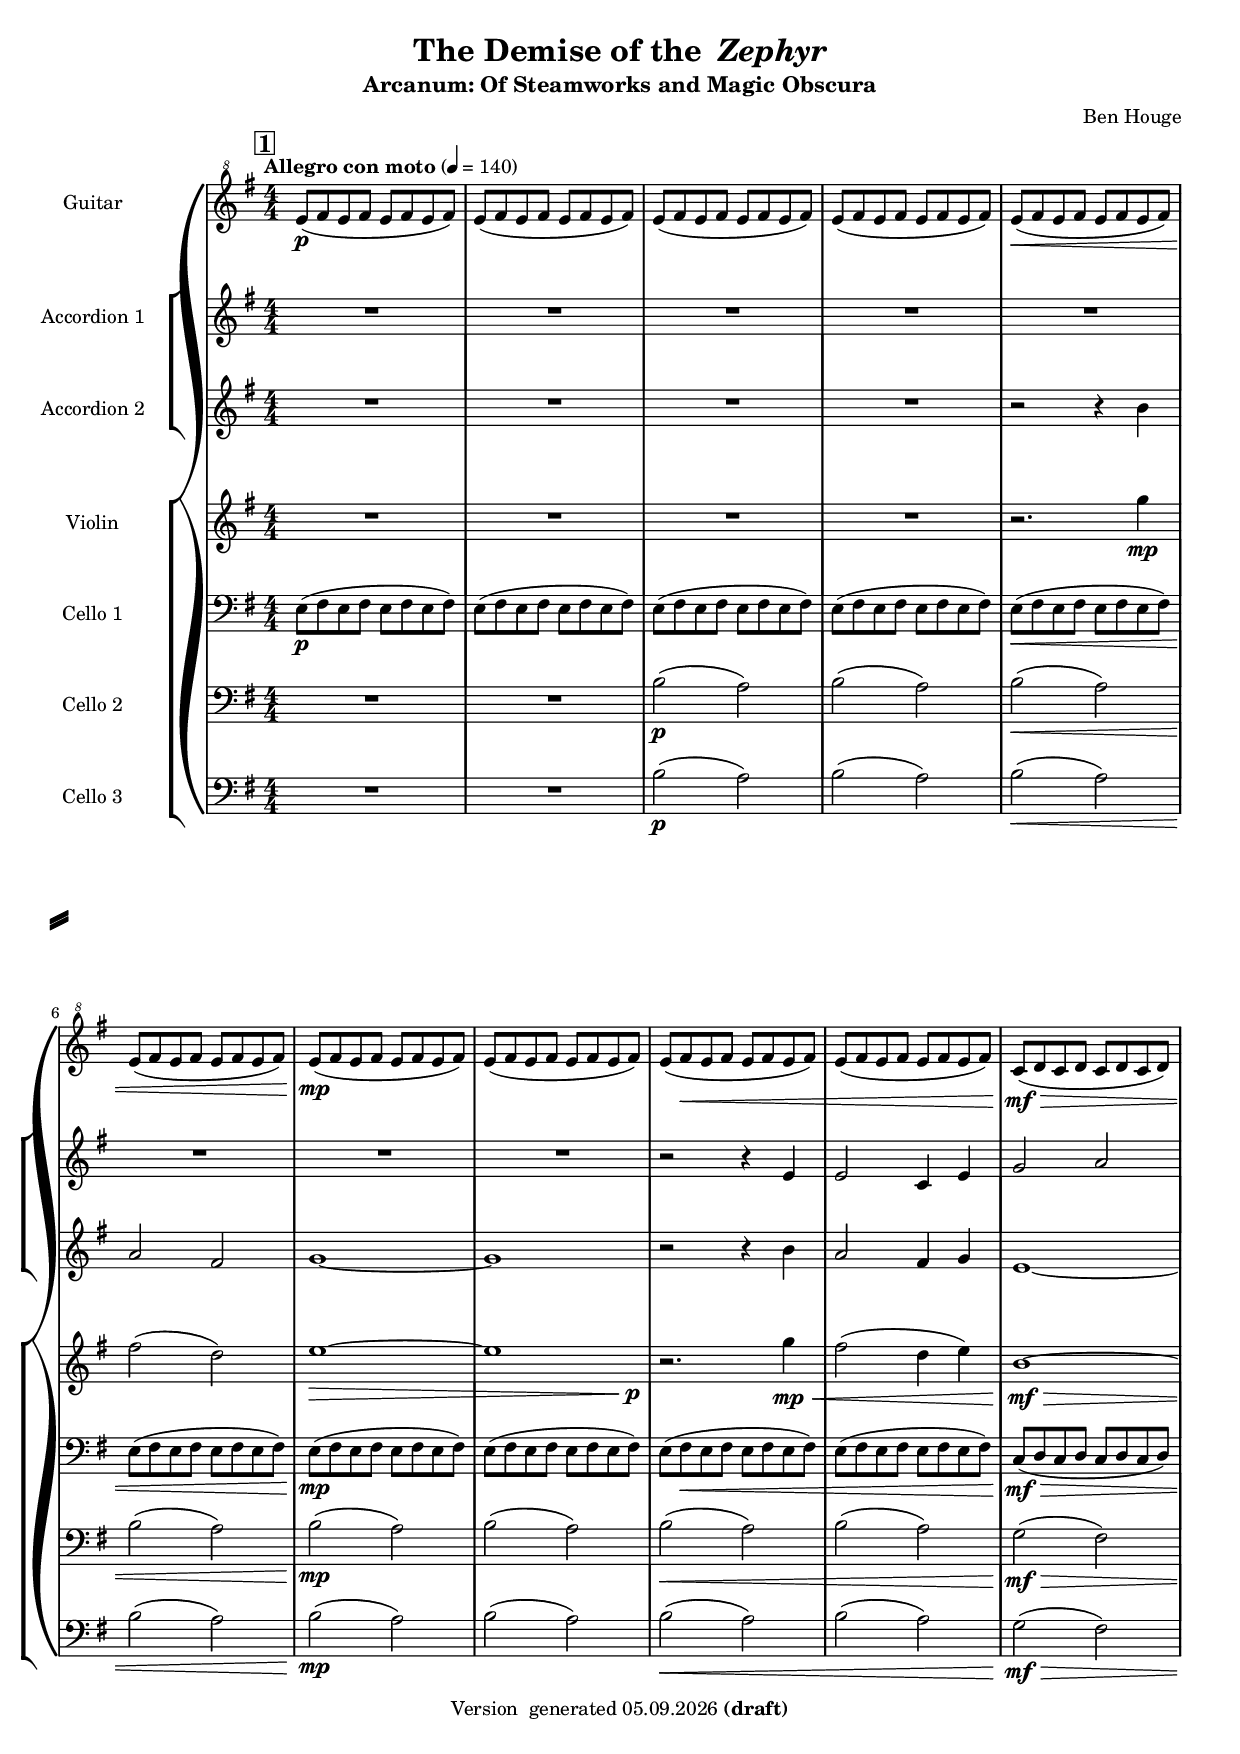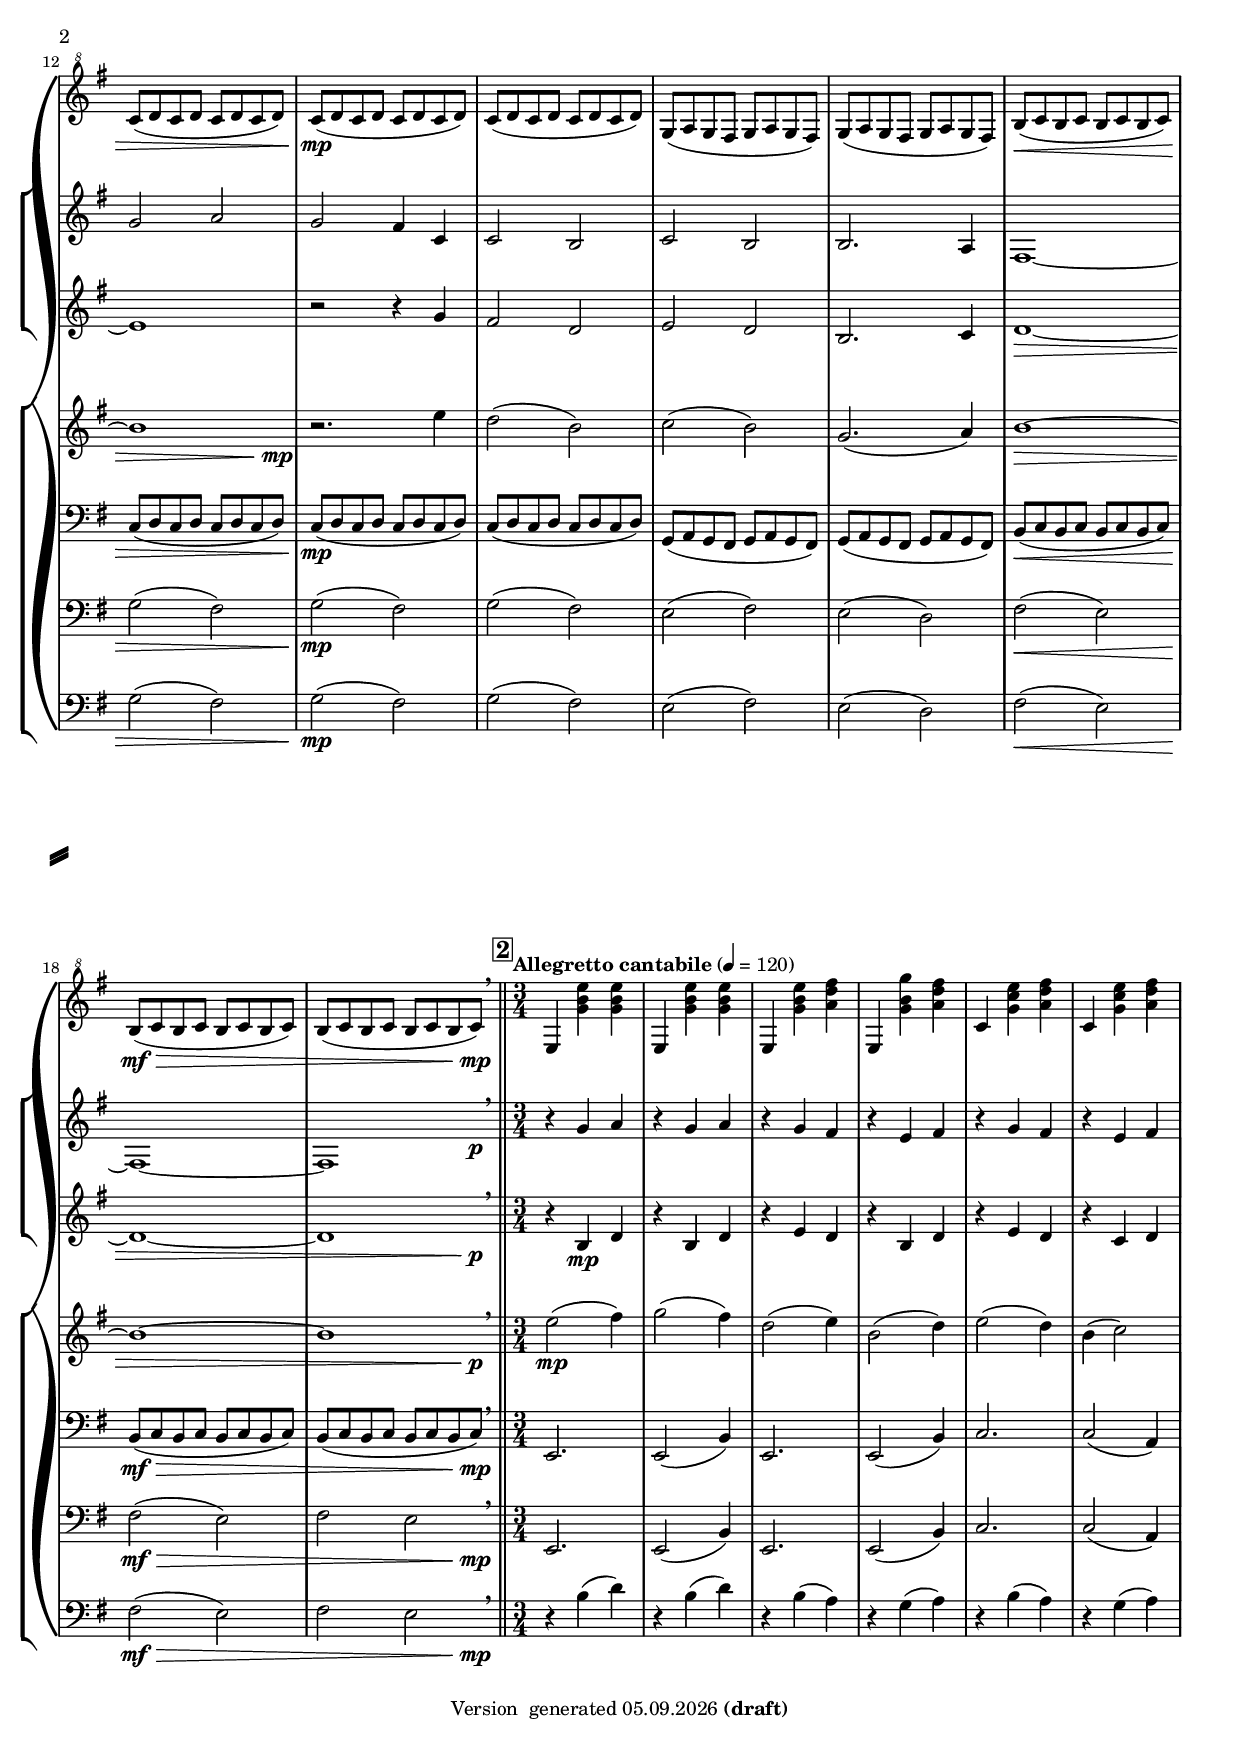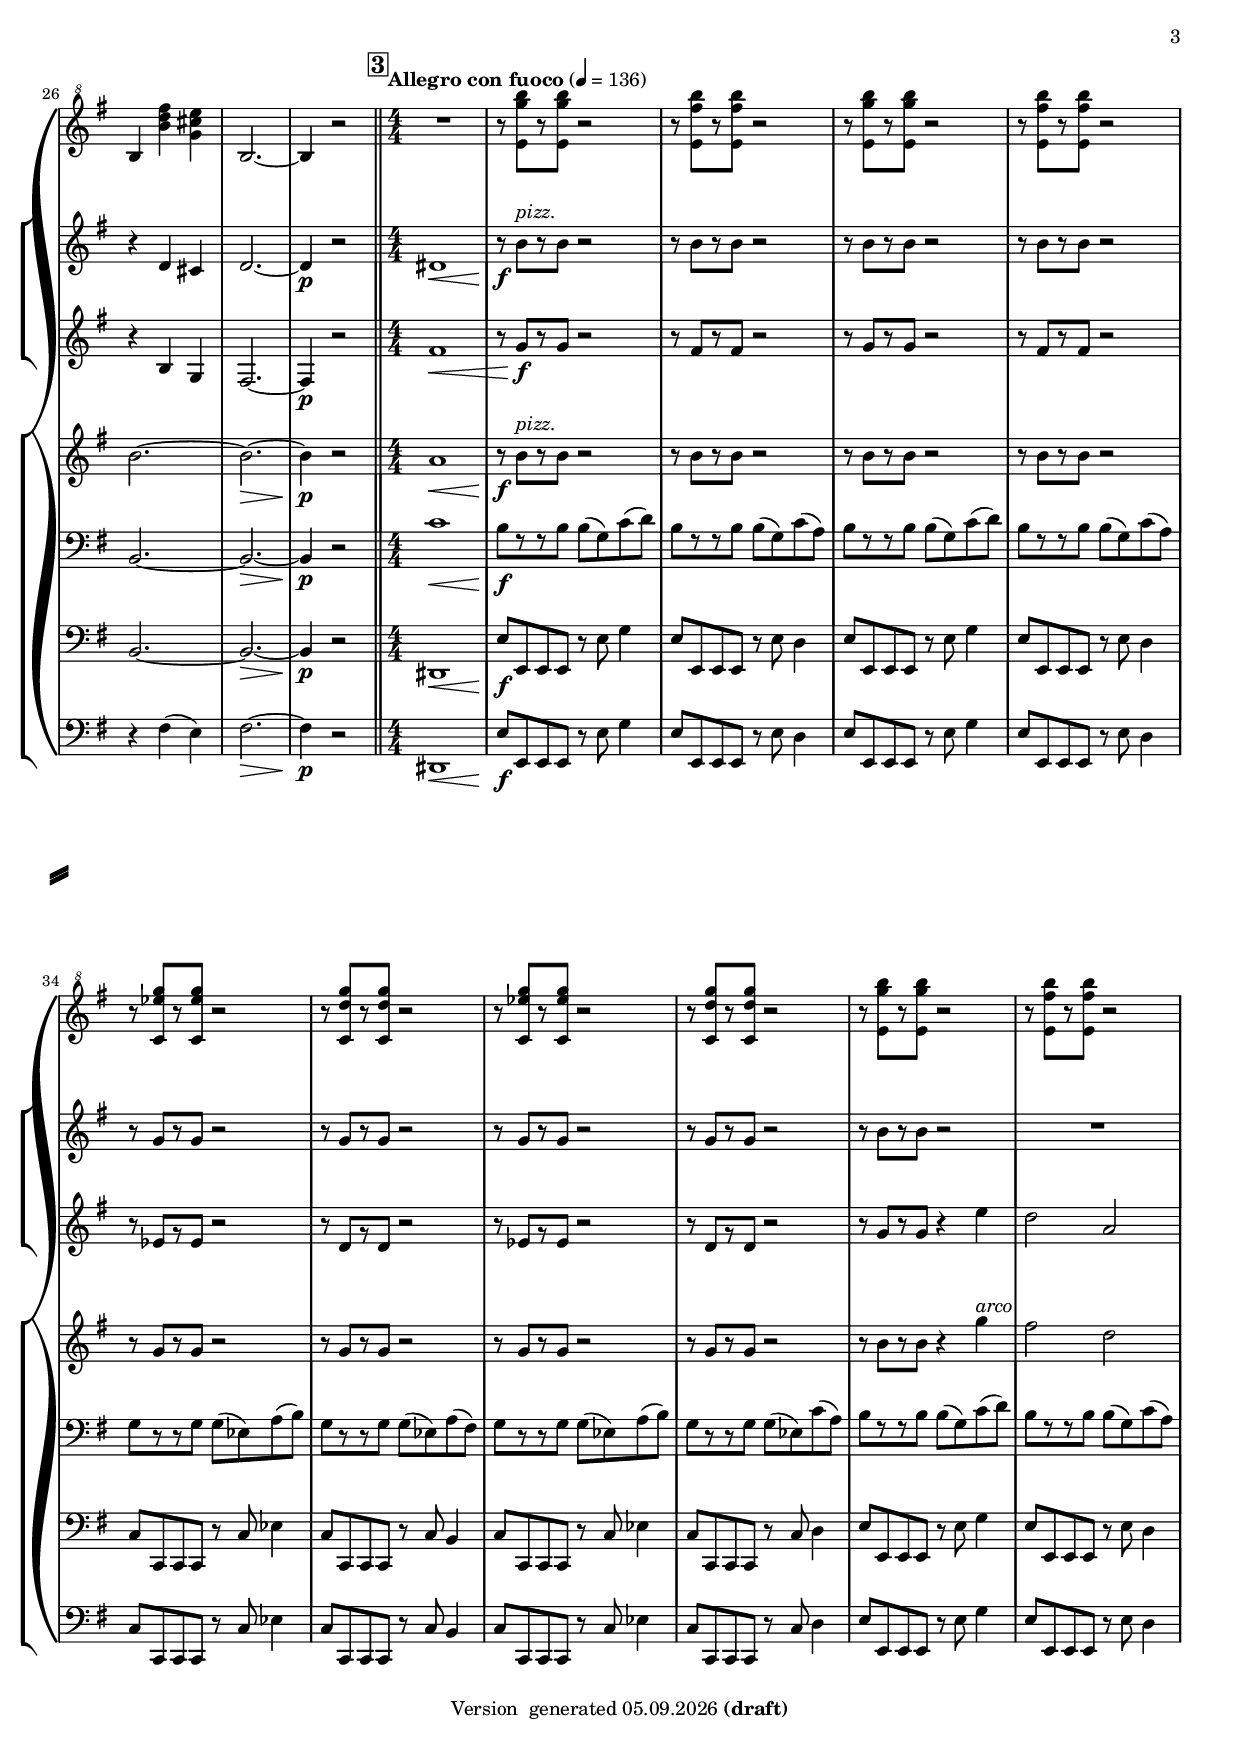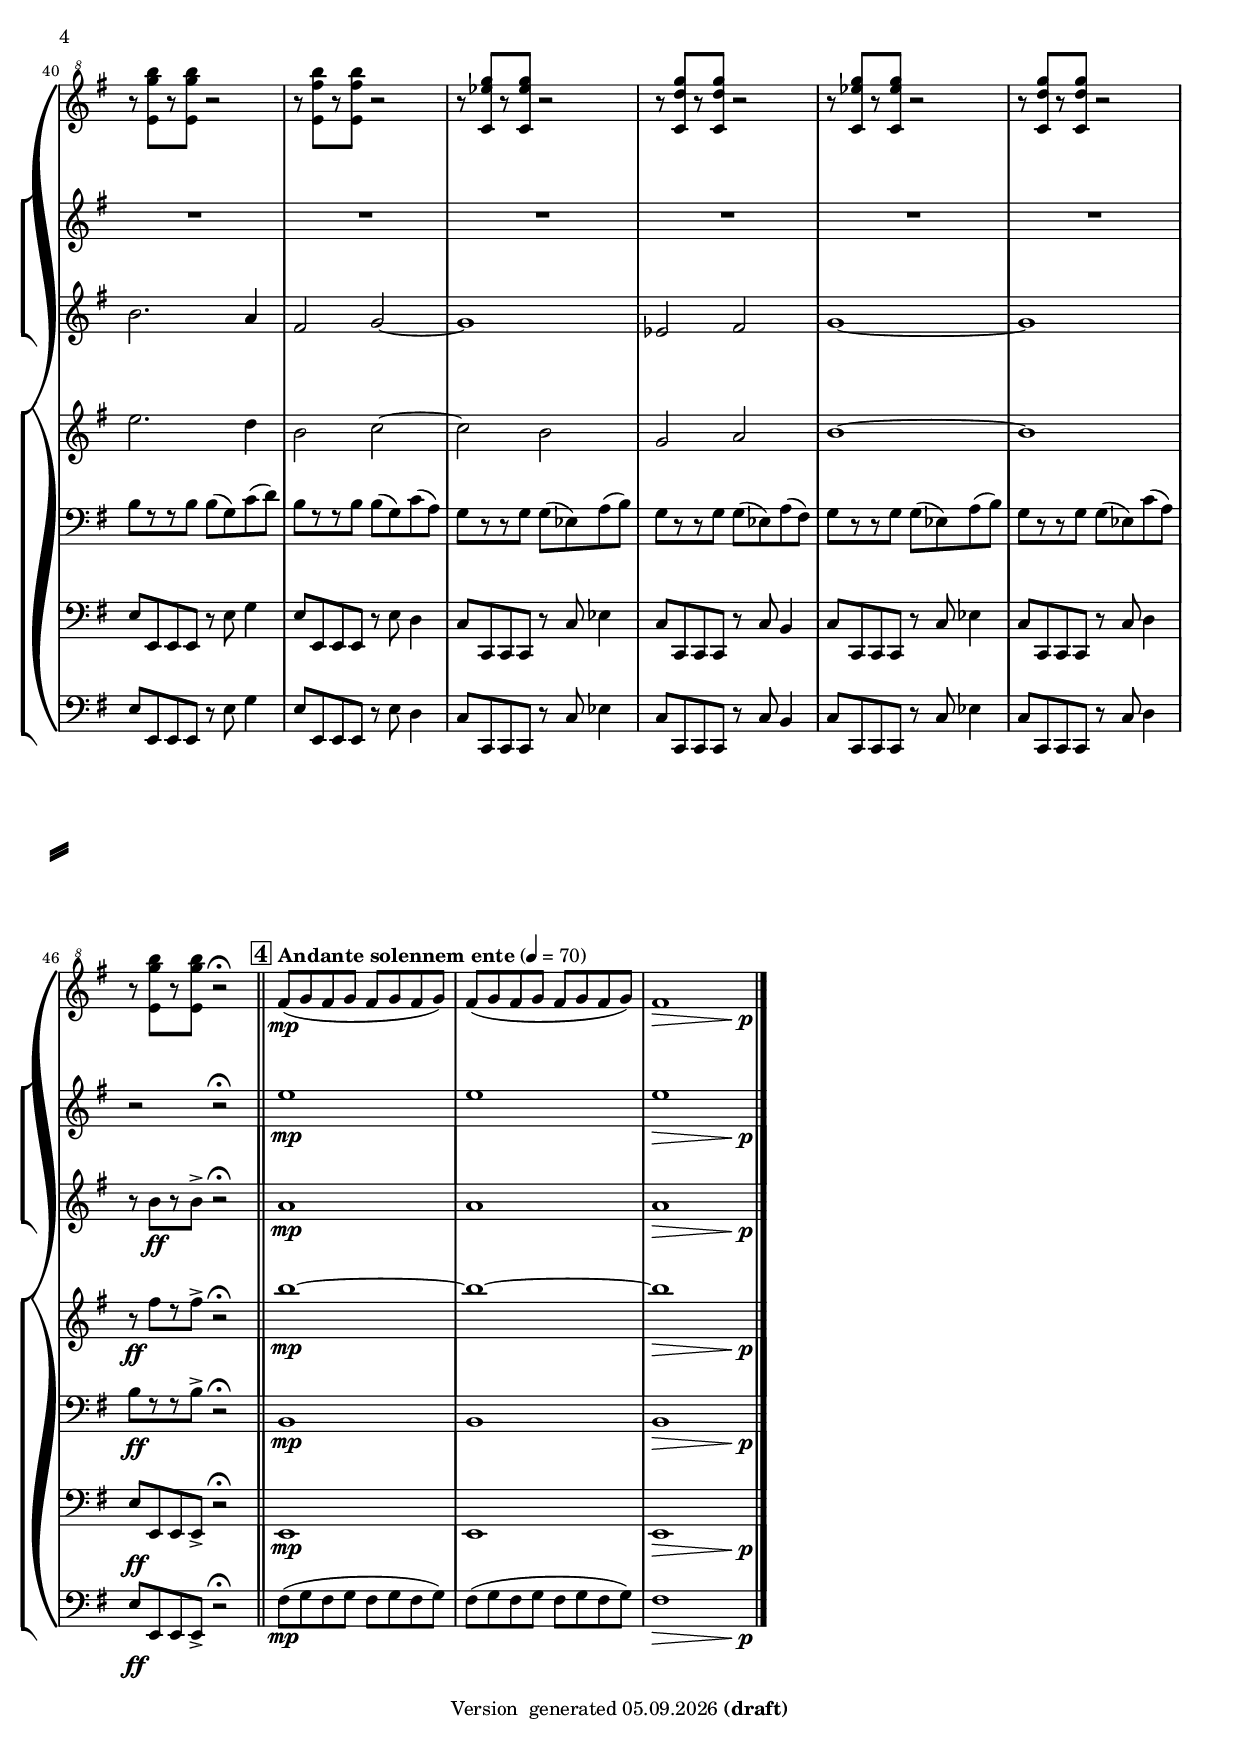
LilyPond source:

\include "src/header.ly"
#(set-global-staff-size 17)
\include "src/settings.ly"
violinOneSolo =  \relative g'' {
  \aTime
  \aKey
  \clef treble
  \tag #'part \tag #'score { \aTempo }

  \tag #'part \tag #'score {\mark \default}

    \compressFullBarRests
    R1*4 

    r2. g4\mp 
    fis2 ( d2 ) 
    e1 \> ~ 
    << e1 {s4 s s s8 s\p} >>  

    r2. g4\mp\<
    fis2 ( d4 e4 ) 
    b1 \mf \> ~ 
    << b1 {s4 s s s8 s\mp} >>  

    r2. e4  
    d2 ( b2 ) 
    c2 ( b2 ) 
    g2. ( a4 ) 

    b1 \> ~ 
    b1 ~  
    << b1 {s4 s s s8 s\p} >> \breathe \bar "||" 
    
  \tag #'part \break
  \tag #'part \tag #'score {\mark \default}

    \bTime
    \bTempo

    e2 \mp ( fis4 ) 
    g2 ( fis4 ) 
    d2 ( e4 ) 
    b2 ( d4 )  

    e2 ( d4 ) 
    b4 ( c2 ) 
    b2. ~ 
    b2. \> ~ 
    b4 \p r2 \bar "||"

  \tag #'part \break
  \tag #'part \tag #'score {\mark \default}

    \aTime
    \cTempo

    a1 \< 
    \once \override DynamicLineSpanner #'outside-staff-padding = #2
    r8 \f b8 ^\markup{ \italic {pizz.} } [ r8 b8 ] r2 
    r8 b8 [ r8 b8 ] r2 
    r8 b8 [ r8 b8 ] r2  
    r8 b8 [ r8 b8 ] r2 
    r8 g8 [ r8 g8 ] r2 
    r8 g8 [ r8 g8 ] r2 
    r8 g8 [ r8 g8 ] r2  
    r8 g8 [ r8 g8 ] r2 
    r8 b8 [ r8 b8 ] r4 g'4 ^\markup{ \italic {arco} } 
    fis2 d2 
    e2. d4  
    b2 c2 ~ 
    c2 b2 
    g2 a2 
    b1 ~ 
    b1  
    r8 \ff fis'8 [ r8 fis8 -> ] r2 ^\fermata \bar "||"
     
  \tag #'part \tag #'score {\mark \default}

    \dTempo

    b1 \mp ~ 
    b1 ~ 
    \once \override Hairpin #'minimum-length = #10
    << {b1} {s4\> s s s4\p} >> \bar "|."
}

guitarOneSolo =  \relative e'' {
  \aTime
  \aKey
  \clef "treble^8"
  \tag #'part \tag #'score { \aTempo }

  \tag #'part \tag #'score {\mark \default}

    e8 \p ( [ fis8 e8 fis8 ] e8 [ fis8 e8 fis8 ) ] 
    e8 ( [ fis8 e8 fis8 ] e8 [ fis8 e8 fis8 ) ] 
    e8 ( [ fis8 e8 fis8 ] e8 [ fis8 e8 fis8 ) ]  
    e8 ( [ fis8 e8 fis8 ] e8 [ fis8 e8 fis8 ) ] 

    e8 \< ( [ fis8 e8 fis8 ] e8 [ fis8 e8 fis8 ) ] 
    e8 ( [ fis8 e8 fis8 ] e8 [ fis8 e8 fis8 ) ]  
    e8 \mp ( [ fis8 e8 fis8 ] e8 [ fis8 e8 fis8 ) ] 
    e8 ( [ fis8 e8 fis8 ] e8 [ fis8 e8 fis8 ) ] 

    e8 ( [ fis8 \< e8 fis8 ] e8 [ fis8 e8 fis8 ) ]  
    e8 ( [ fis8 e8 fis8 ] e8 [ fis8 e8 fis8 ) ] 
    c8 \mf\> ( [ d8 c8 d8 ] c8 [ d8 c8 d8 ) ] 
    c8 ( [ d8 c8 d8 ] c8 [ d8 c8 d8 ) ]  

    c8 \mp ( [ d8 c8 d8 ] c8 [ d8 c8 d8 ) ] 
    c8 ( [ d8 c8 d8 ] c8 [ d8 c8 d8 ) ] 
    g,8 ( [ a8 g8 fis8 ] g8 [ a8 g8 fis8 ) ]  
    g8 ( [ a8 g8 fis8 ] g8 [ a8 g8 fis8 ) ] 
    b8 \< ( [ c8 b8 c8 ] b8 [ c8 b8 c8 ) ] 
    b8 \mf\> ( [ c8 b8 c8 ] b8 [ c8 b8 c8 ) ]  
    b8 ( [ c8 b8 c8 ] b8 [ c8 b8 c8\mp ) ] \breathe \bar "||" 
    
  \tag #'part \break
  \tag #'part \tag #'score {\mark \default}

    \bTime
    \bTempo

    e,4 <g' b e>4 <g b e>4
    e,4 <g' b e>4 <g b e>4
    e,4 <g' b e>4 <a d fis>4
    e,4 <g' b g'>4 <a d fis>4

    c,4 <g' c e>4 <a d fis>4
    c,4 <g' c e>4 <a d fis>4
    b,4 <b' d fis>4 <g cis e>4
    b,2.~
    b4 r2

  \tag #'part \break
  \tag #'part \tag #'score {\mark \default}

    \aTime
    \cTempo

    R1

    r8 <e g' b>8 [ r8 <e g' b>8 ] r2 | % 31
    r8 <e fis' b>8 [ r8 <e fis' b>8 ] r2  | % 32
    r8 <e g' b>8 [ r8 <e g' b>8 ] r2 | % 33
    r8 <e fis' b>8 [ r8 <e fis' b>8 ] r2 | % 34
    r8 <c es' g>8 [ r8 <c es' g>8 ] r2 | % 35
    r8 <c d' g>8 [ r8 <c d' g>8 ] r2 | % 36
    r8 <c es' g>8 [ r8 <c es' g>8 ] r2  | % 37
    r8 <c d' g>8 [ r8 <c d' g>8 ] r2 | % 38
    r8 <e g' b>8 [ r8 <e g' b>8 ] r2 | % 39
    r8 <e fis' b>8 [ r8 <e fis' b>8 ] r2 | \barNumberCheck #40
    r8 <e g' b>8 [ r8 <e g' b>8 ] r2 | % 41
    r8 <e fis' b>8 [ r8 <e fis' b>8 ] r2 | % 42
    r8 <c es' g>8 [ r8 <c es' g>8 ] r2  | % 43
    r8 <c d' g>8 [ r8 <c d' g>8 ] r2 | % 44
    r8 <c es' g>8 [ r8 <c es' g>8 ] r2 | % 45
    r8 <c d' g>8 [ r8 <c d' g>8 ] r2 | % 46
    r8 <e g' b>8 [ r8 <e g' b>8 ] r2 \fermata \bar "||"

  \tag #'part \tag #'score {\mark \default}

    \dTempo

    fis8 \mp ( [ g8 fis8 g8 ] fis8 [ g8 fis8 g8 ) ] | % 48
    fis8 ( [ g8 fis8 g8 ] fis8 [ g8 fis8 g8 ) ] | % 49
    \once \override Hairpin #'minimum-length = #10
    << {fis1} {s4\> s s s4\p} >> \bar "|."
}

accordionOneSolo =  \relative e' {
  \aTime
  \aKey
  \clef treble
  \tag #'part \tag #'score { \aTempo }

  \tag #'part \tag #'score {\mark \default}

    \compressFullBarRests
    R1*8

    r2 r4 e4 | \barNumberCheck #10
    e2 c4 e4 | % 11
    g2 a2 | % 12
    g2 a2 | % 13

    g2 fis4 c4 | % 14
    c2 b2 | % 15
    c2 b2  | % 16
    b2. a4 | % 17

    fis1 ~ | % 18
    fis1 ~ | % 19
    << fis1 {s4 s s s8 s\p} >> \breathe \bar "||" 

%  \tag #'part \break
  \tag #'part \tag #'score {\mark \default}

    \bTime
    \bTempo

    r4 g'4 a4 | % 21
    r4 g4 a4 | % 22
    r4 g4 fis4  | % 23
    r4 e4 fis4 | % 24
    r4 g4 fis4 | % 25
    r4 e4 fis4 | % 26
    r4 d4 cis4 | % 27
    d2. ~ | % 28
    d4\p r2 \bar "||" | % 29

%  \tag #'part \break
  \tag #'part \tag #'score {\mark \default}

    \aTime
    \cTempo

    dis1 \< 
    \once \override DynamicLineSpanner #'outside-staff-padding = #2
    r8 \f b'8 ^\markup{ \italic {pizz.} } [ r8 b8 ] r2 
    r8 b8 [ r8 b8 ] r2 
    r8 b8 [ r8 b8 ] r2  
    r8 b8 [ r8 b8 ] r2 
    r8 g8 [ r8 g8 ] r2 
    r8 g8 [ r8 g8 ] r2 
    r8 g8 [ r8 g8 ] r2  
    r8 g8 [ r8 g8 ] r2 
    r8 b8 [ r8 b8 ] r2

    R1*7

    r2 r2 \fermata \bar "||"
     
  \tag #'part \tag #'score {\mark \default}

    \dTempo

    e1 \mp
    e1
    \once \override Hairpin #'minimum-length = #10
    << {e1} {s4\> s s s4\p} >> \bar "|."
}

accordionTwoSolo =  \relative b' {
  \aTime
  \aKey
  \clef treble
  \tag #'part \tag #'score { \aTempo }

  \tag #'part \tag #'score {\mark \default}

    \compressFullBarRests
    R1*4 

    r2 r4 b4 | % 6
    a2 fis2 | % 7
    g1 ~ | % 8
    g1 | % 9

    r2 r4 b4 | \barNumberCheck #10
    a2 fis4 g4 | % 11
    e1 ~ | % 12
    e1 | % 13

    r2 r4 g4 | % 14
    fis2 d2 | % 15
    e2 d2 | % 16
    b2. c4 | % 17

    d1 \> ~ 
    d1 ~  
    << d1 {s4 s s s8 s\p} >> \breathe \bar "||" 

%  \tag #'part \break
  \tag #'part \tag #'score {\mark \default}

    \bTime
    \bTempo

    r4 b4\mp d4 | % 22
    r4 b4 d4 | % 22
    r4 e4 d4 | % 23
    r4 b4 d4 | % 24
    r4 e4 d4 | % 25
    r4 c4 d4 | % 26
    r4 b4 g4 | % 27
    fis2. ~ | % 28
    fis4 \p r2 \bar "||" | % 29

%  \tag #'part \break
  \tag #'part \tag #'score {\mark \default}

    \aTime
    \cTempo

    fis'1 \<
    \once \override DynamicLineSpanner #'outside-staff-padding = #2
    r8 g8\f [ r8 g8 ] r2 | % 31
    r8 fis8 [ r8 fis8 ] r2 | % 32
    r8 g8 [ r8 g8 ] r2 | % 33
    r8 fis8 [ r8 fis8 ] r2 | % 34
    r8 es8 [ r8 es8 ] r2 | % 35
    r8 d8 [ r8 d8 ] r2  | % 36
    r8 es8 [ r8 es8 ] r2 | % 37
    r8 d8 [ r8 d8 ] r2 | % 38
    r8 g8 [ r8 g8 ] r4 e'4 | % 39
    d2 a2 |
    b2. a4 | % 41
    fis2 g2 ~  | % 42
    g1 | % 43
    es2 fis2 | % 44
    g1 ~ | % 45
    g1 | % 46
    r8 b8\ff [ r8 b8-> ] r2 \fermata \bar "||" | % 47
     
  \tag #'part \tag #'score {\mark \default}

    \dTempo

    a1 \mp
    a1
    \once \override Hairpin #'minimum-length = #10
    << {a1} {s4\> s s s4\p} >> \bar "|."
}

celloOneSolo =  \relative e {
  \aTime
  \aKey
  \clef bass
  \tag #'part { \aTempo }

  \tag #'part {\mark \default}

    e8 \p ( [ fis8 e8 fis8 ] e8 [ fis8 e8 fis8 ) ] 
    e8 ( [ fis8 e8 fis8 ] e8 [ fis8 e8 fis8 ) ] 
    e8 ( [ fis8 e8 fis8 ] e8 [ fis8 e8 fis8 ) ]  
    e8 ( [ fis8 e8 fis8 ] e8 [ fis8 e8 fis8 ) ] 

    e8 \< ( [ fis8 e8 fis8 ] e8 [ fis8 e8 fis8 ) ] 
    e8 ( [ fis8 e8 fis8 ] e8 [ fis8 e8 fis8 ) ]  
    e8 \mp ( [ fis8 e8 fis8 ] e8 [ fis8 e8 fis8 ) ] 
    e8 ( [ fis8 e8 fis8 ] e8 [ fis8 e8 fis8 ) ] 

    e8 ( [ fis8 \< e8 fis8 ] e8 [ fis8 e8 fis8 ) ]  
    e8 ( [ fis8 e8 fis8 ] e8 [ fis8 e8 fis8 ) ] 
    c8 \mf\> ( [ d8 c8 d8 ] c8 [ d8 c8 d8 ) ] 
    c8 ( [ d8 c8 d8 ] c8 [ d8 c8 d8 ) ]  

    c8 \mp ( [ d8 c8 d8 ] c8 [ d8 c8 d8 ) ] 
    c8 ( [ d8 c8 d8 ] c8 [ d8 c8 d8 ) ] 
    g,8 ( [ a8 g8 fis8 ] g8 [ a8 g8 fis8 ) ]  
    g8 ( [ a8 g8 fis8 ] g8 [ a8 g8 fis8 ) ] 
    b8 \< ( [ c8 b8 c8 ] b8 [ c8 b8 c8 ) ] 
    b8 \mf\> ( [ c8 b8 c8 ] b8 [ c8 b8 c8 ) ]  
    b8 ( [ c8 b8 c8 ] b8 [ c8 b8 c8\mp ) ] \breathe \bar "||" 

  \tag #'part \break
  \tag #'part {\mark \default}

    \bTime
    \bTempo

    e,2. 
    e2 ( b'4 ) 
    e,2. 
    e2 ( b'4 )  
    c2. 
    c2 ( a4 ) 
    b2. ~ 
    b2. \> ~ 
    b4 \! \p r2 \bar "||"
     
  \tag #'part \break
  \tag #'part {\mark \default}

    \aTime
    \cTempo

    c'1 \< | \barNumberCheck #30

    b8 \f [ r8 r8 b8 ] b8 ( [ g8 ) c8 ( d8 ) ]  | % 31
    b8 [ r8 r8 b8 ] b8 ( [ g8 ) c8 ( a8 ) ] | % 32
    b8 [ r8 r8 b8 ] b8 ( [ g8 ) c8 ( d8 ) ] | % 33
    b8 [ r8 r8 b8 ] b8 ( [ g8 ) c8 ( a8 ) ]  | % 34

  \tag #'part \break

    g8 [ r8 r8 g8 ] g8 ( [ es8 ) a8 ( b8 ) ] | % 35
    g8 [ r8 r8 g8 ] g8 ( [ es8 ) a8 ( fis8 ) ] | % 36
    g8 [ r8 r8 g8 ] g8 ( [ es8 ) a8 ( b8 ) ]  | % 37
    g8 [ r8 r8 g8 ] g8 ( [ es8 ) c'8 ( a8 ) ] | % 38

  \tag #'part \break

    b8 [ r8 r8 b8 ] b8 ( [ g8 ) c8 ( d8 ) ] | % 39
    b8 [ r8 r8 b8 ] b8 ( [ g8 ) c8 ( a8 ) ]  | \barNumberCheck #40
    b8 [ r8 r8 b8 ] b8 ( [ g8 ) c8 ( d8 ) ] | % 41
    b8 [ r8 r8 b8 ] b8 ( [ g8 ) c8 ( a8 ) ] | % 42

    g8 [ r8 r8 g8 ] g8 ( [ es8 ) a8 ( b8 ) ]  | % 43
    g8 [ r8 r8 g8 ] g8 ( [ es8 ) a8 ( fis8 ) ] | % 44
    g8 [ r8 r8 g8 ] g8 ( [ es8 ) a8 ( b8 ) ] | % 45
    g8 [ r8 r8 g8 ] g8 ( [ es8 ) c'8 ( a8 ) ]  | % 46

    b8 \ff [ r8 r8 b8 -> ] r2 \fermata \bar "||"

  \tag #'part {\mark \default}

    \dTempo
    b,1 \mp 
    b1 
    \once \override Hairpin #'minimum-length = #10
    << {b1} {s4\> s s s4\p} >> \bar "|."
}

celloTwoSolo =  \relative b {
  \aTime
  \aKey
  \clef bass
  \tag #'part { \aTempo }

  \tag #'part {\mark \default}

    \compressFullBarRests
    R1*2 
    b2 \p ( a2 ) | % 4
    b2 ( a2 ) | % 5

    b2 \< ( a2 )  | % 6
    b2 ( a2 ) | % 7
    b2 \mp ( a2 ) | % 8
    b2 ( a2 ) | % 9

    b2 \< ( a2 ) | \barNumberCheck #10
    b2 ( a2 )  | % 11
    g2 \mf\> ( fis2 ) | % 12
    g2 ( fis2 ) | % 13

    g2 \mp ( fis2 ) | % 14
    g2 ( fis2 ) | % 15
    e2 ( fis2 )  | % 16
    e2 ( d2 ) | % 17

    fis2 \< ( e2 ) | % 18
    fis2 \mf\> ( e2 ) | % 19
    << {fis2 e2} {s4 s s s8 s\mp} >> \breathe \bar "||" 

  \tag #'part \break
  \tag #'part {\mark \default}

    \bTime
    \bTempo

    e,2. 
    e2 ( b'4 ) 
    e,2. 
    e2 ( b'4 )  
    c2. 
    c2 ( a4 ) 
    b2. ~ 
    b2. \> ~ 
    b4 \! \p r2 \bar "||"

  \tag #'part \break
  \tag #'part {\mark \default}

    \aTime
    \cTempo
    dis,1 \< 
    e'8 \f [ e,8 e8 e8 ] r8 e'8 g4 
    e8 [ e,8 e8 e8 ] r8 e'8 d4  
    e8 [ e,8 e8 e8 ] r8 e'8 g4 
    e8 [ e,8 e8 e8 ] r8 e'8 d4 
    c8 [ c,8 c8 c8 ] r8 c'8 es4  
    c8 [ c,8 c8 c8 ] r8 c'8 b4 
    c8 [ c,8 c8 c8 ] r8 c'8 es4 
    c8 [ c,8 c8 c8 ] r8 c'8 d4  
    e8 [ e,8 e8 e8 ] r8 e'8 g4 
    e8 [ e,8 e8 e8 ] r8 e'8 d4 
    e8 [ e,8 e8 e8 ] r8 e'8 g4  
    e8 [ e,8 e8 e8 ] r8 e'8 d4 
    c8 [ c,8 c8 c8 ] r8 c'8 es4 
    c8 [ c,8 c8 c8 ] r8 c'8 b4  
    c8 [ c,8 c8 c8 ] r8 c'8 es4 
    c8 [ c,8 c8 c8 ] r8 c'8 d4 
    \once \override DynamicLineSpanner #'outside-staff-padding = #2
    e8 \ff [ e,8 e8 e8 -> ] r2 \fermata \bar "||"
     
  \tag #'part {\mark \default}

    \dTempo
    e1 \mp 
    e1 
    \once \override Hairpin #'minimum-length = #10
    << {e1} {s4\> s s s4\p} >> \bar "|."
}

celloThreeSolo =  \relative b {
  \aTime
  \aKey
  \clef bass
  \tag #'part { \aTempo }

  \tag #'part {\mark \default}

    \compressFullBarRests
    R1*2 
    b2 \p ( a2 ) | % 4
    b2 ( a2 ) | % 5

    b2 \< ( a2 )  | % 6
    b2 ( a2 ) | % 7
    b2 \mp ( a2 ) | % 8
    b2 ( a2 ) | % 9

    b2 \< ( a2 ) | \barNumberCheck #10
    b2 ( a2 )  | % 11
    g2 \mf\> ( fis2 ) | % 12
    g2 ( fis2 ) | % 13

    g2 \mp ( fis2 ) | % 14
    g2 ( fis2 ) | % 15
    e2 ( fis2 )  | % 16
    e2 ( d2 ) | % 17

    fis2 \< ( e2 ) | % 18
    fis2 \mf\> ( e2 ) | % 19
    << {fis2 e2} {s4 s s s8 s\mp} >> \breathe \bar "||" 

  \tag #'part \break
  \tag #'part {\mark \default}

    \bTime
    \bTempo

    r4 b'4 ( d4 )  | % 21
    r4 b4 ( d4 ) | % 22
    r4 b4 ( a4 ) | % 23
    r4 g4 ( a4 ) | % 24

    r4 b4 ( a4 ) | % 25
    r4 g4 ( a4 )  | % 26
    r4 fis4 ( e4 ) | % 27
    fis2. \> ~ | % 28
    fis4 \p r2 \bar "||"

  \tag #'part \break
  \tag #'part {\mark \default}

    \aTime
    \cTempo

    dis,1 \< 
    e'8 \f [ e,8 e8 e8 ] r8 e'8 g4 
    e8 [ e,8 e8 e8 ] r8 e'8 d4  
    e8 [ e,8 e8 e8 ] r8 e'8 g4 
    e8 [ e,8 e8 e8 ] r8 e'8 d4 
    c8 [ c,8 c8 c8 ] r8 c'8 es4  
    c8 [ c,8 c8 c8 ] r8 c'8 b4 
    c8 [ c,8 c8 c8 ] r8 c'8 es4 
    c8 [ c,8 c8 c8 ] r8 c'8 d4  
    e8 [ e,8 e8 e8 ] r8 e'8 g4 
    e8 [ e,8 e8 e8 ] r8 e'8 d4 
    e8 [ e,8 e8 e8 ] r8 e'8 g4  
    e8 [ e,8 e8 e8 ] r8 e'8 d4 
    c8 [ c,8 c8 c8 ] r8 c'8 es4 
    c8 [ c,8 c8 c8 ] r8 c'8 b4  
    c8 [ c,8 c8 c8 ] r8 c'8 es4 
    c8 [ c,8 c8 c8 ] r8 c'8 d4 
    \once \override DynamicLineSpanner #'outside-staff-padding = #2
    e8 \ff [ e,8 e8 e8 -> ] r2 \fermata \bar "||"
     
  \tag #'part {\mark \default}

    \dTempo
    fis'8 \mp ( [ g8 fis8 g8 ] fis8 [ g8 fis8 g8 ) ] | % 48
    fis8 ( [ g8 fis8 g8 ] fis8 [ g8 fis8 g8 ) ] | % 49
    \once \override Hairpin #'minimum-length = #10
    << {fis1} {s4\> s s s4\p} >> \bar "|."
}


\score {
  \new Score {
    \set Score.markFormatter = #format-mark-box-numbers
    \new GrandStaff <<
        \new Staff <<
          \set Staff.midiInstrument = "acoustic guitar (nylon)"
          \set Staff.instrumentName = #"Guitar"
          \keepWithTag #'score \guitarOneSolo
        >>

      \new StaffGroup <<
        \new Staff <<
          \set Staff.midiInstrument = "accordion"
          \set Staff.instrumentName = #"Accordion 1"
          \removeWithTag #'part \accordionOneSolo
        >>

        \new Staff <<
          \set Staff.midiInstrument = "accordion"
          \set Staff.instrumentName = #"Accordion 2"
          \removeWithTag #'part \accordionTwoSolo
        >>
      >>

      \new StaffGroup <<
        \new Staff <<
          \set Staff.midiInstrument = "violin"
          \set Staff.instrumentName = #"Violin"
          \removeWithTag #'part \violinOneSolo
        >>

        \new Staff <<
          \set Staff.midiInstrument = "cello"
          \set Staff.instrumentName = #"Cello 1"
          \removeWithTag #'part \celloOneSolo
        >>

        \new Staff <<
          \set Staff.midiInstrument = "cello"
          \set Staff.instrumentName = #"Cello 2"
          \removeWithTag #'part \celloTwoSolo
        >>

        \new Staff <<
          \set Staff.midiInstrument = "cello"
          \set Staff.instrumentName = #"Cello 3"
          \removeWithTag #'part \celloThreeSolo
        >>
      >>
    >>
  }
  \layout {
    \include "src/layout.ly"
  }
  \midi{}
}
\paper {
  system-separator-markup = \slashSeparator
  indent = 25
}
